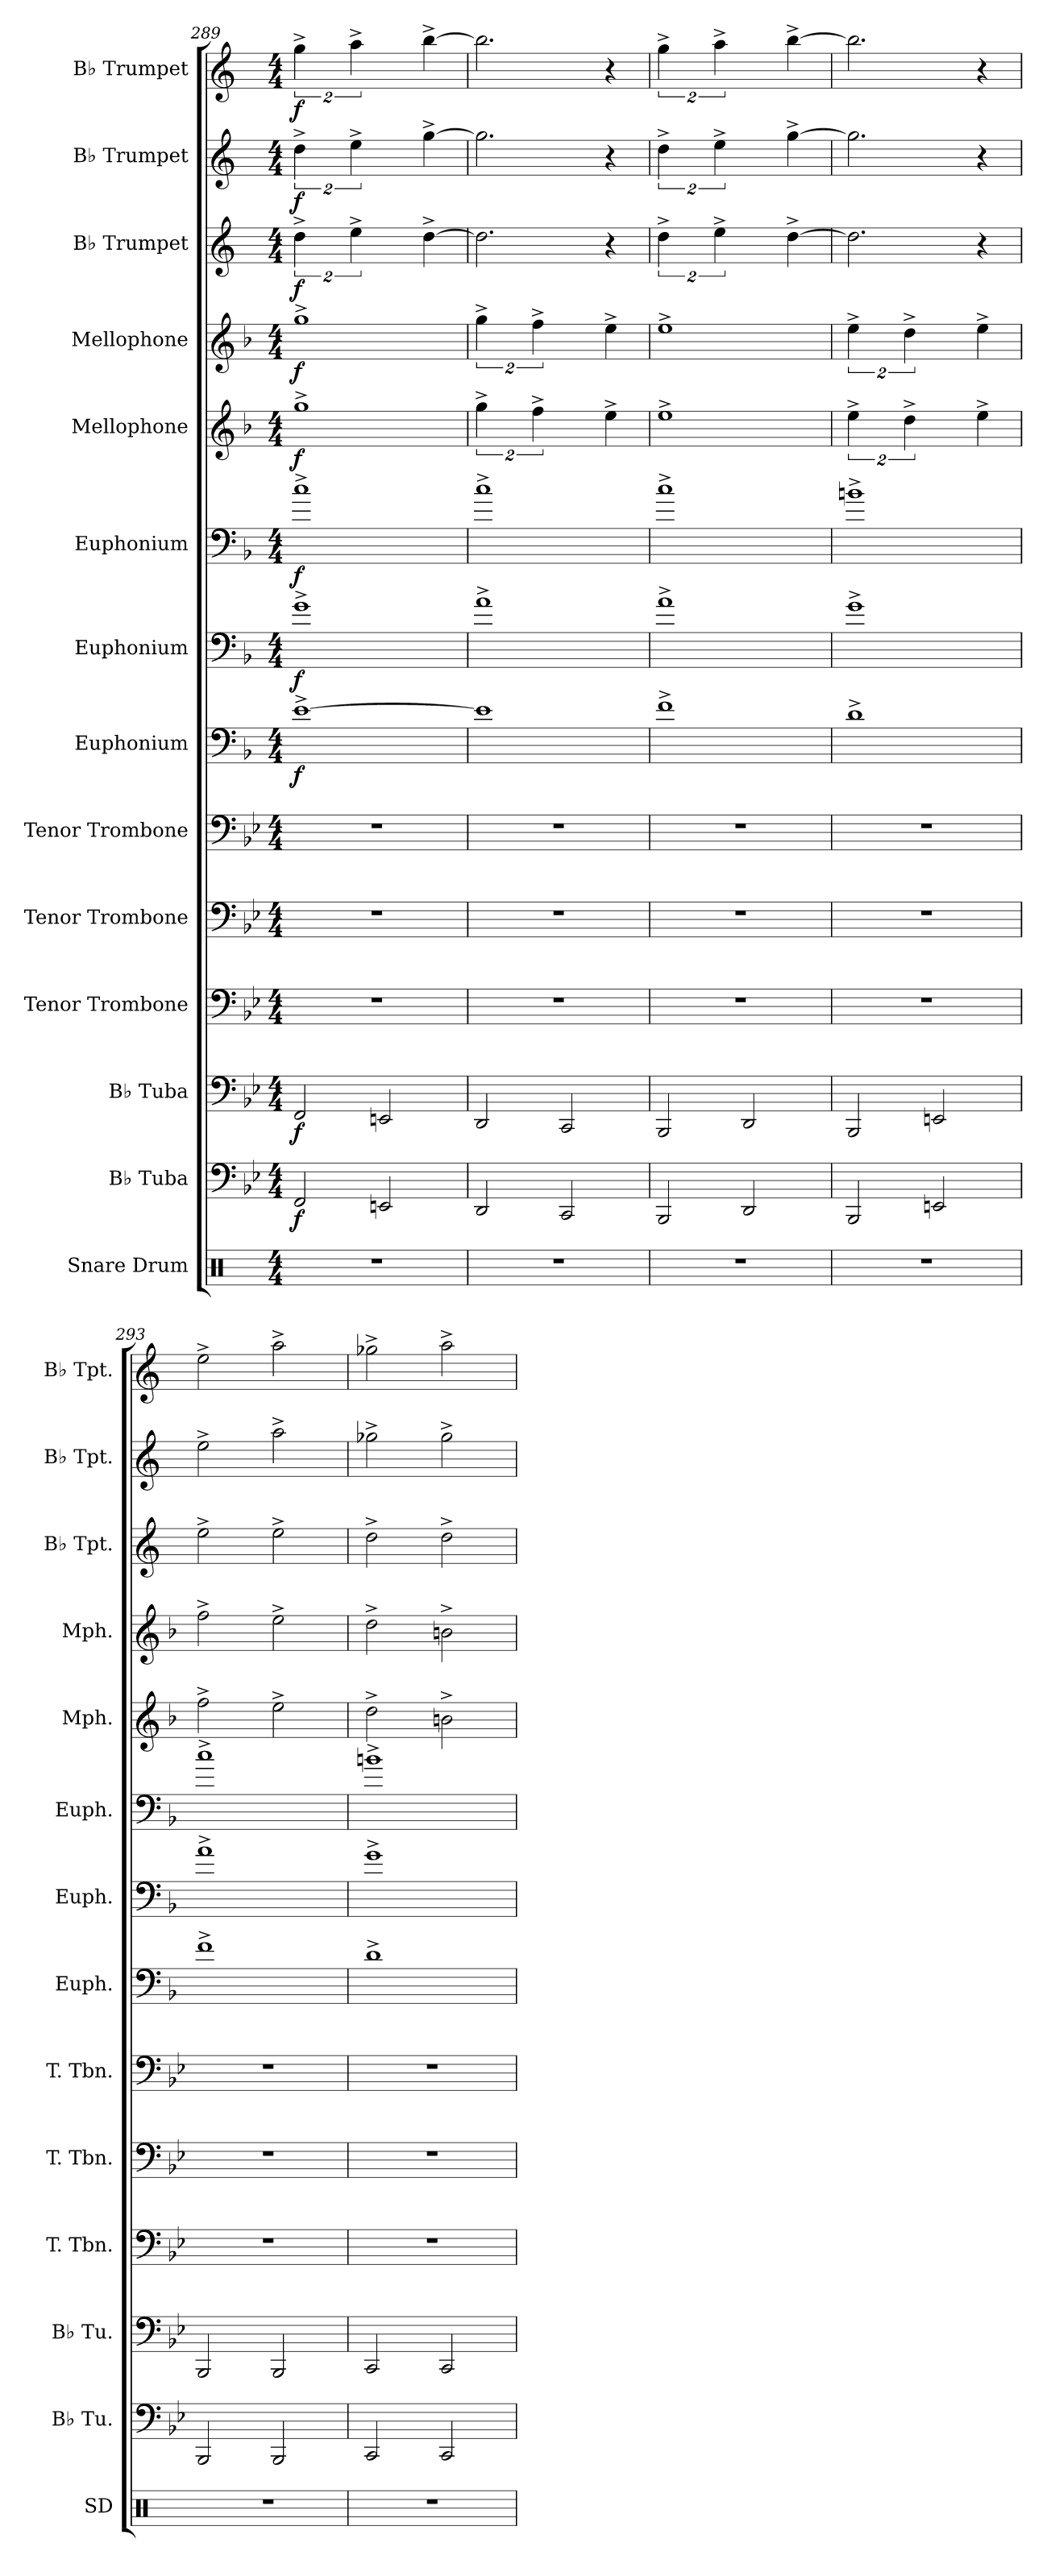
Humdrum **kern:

**kern	**kern	**dynam	**kern	**dynam	**kern	**kern	**kern	**kern	**dynam	**kern	**dynam	**kern	**dynam	**kern	**dynam	**kern	**dynam	**kern	**dynam	**kern	**dynam	**kern	**dynam
*part14	*part13	*part13	*part12	*part12	*part11	*part10	*part9	*part8	*part8	*part7	*part7	*part6	*part6	*part5	*part5	*part4	*part4	*part3	*part3	*part2	*part2	*part1	*part1
*staff14	*staff13	*staff13	*staff12	*staff12	*staff11	*staff10	*staff9	*staff8	*staff8	*staff7	*staff7	*staff6	*staff6	*staff5	*staff5	*staff4	*staff4	*staff3	*staff3	*staff2	*staff2	*staff1	*staff1
*I"Snare Drum	*I"B♭ Tuba	*	*I"B♭ Tuba	*	*I"Tenor Trombone	*I"Tenor Trombone	*I"Tenor Trombone	*I"Euphonium	*	*I"Euphonium	*	*I"Euphonium	*	*I"Mellophone	*	*I"Mellophone	*	*I"B♭ Trumpet	*	*I"B♭ Trumpet	*	*I"B♭ Trumpet	*
*I'SD	*I'B♭ Tu.	*	*I'B♭ Tu.	*	*I'T. Tbn.	*I'T. Tbn.	*I'T. Tbn.	*I'Euph.	*	*I'Euph.	*	*I'Euph.	*	*I'Mph.	*	*I'Mph.	*	*I'B♭ Tpt.	*	*I'B♭ Tpt.	*	*I'B♭ Tpt.	*
*clefX	*clefF4	*	*clefF4	*	*clefF4	*clefF4	*clefF4	*clefF4	*	*clefF4	*	*clefF4	*	*clefG2	*	*clefG2	*	*clefG2	*	*clefG2	*	*clefG2	*
*	*	*	*	*	*	*	*	*ITrd4c7	*	*ITrd4c7	*	*ITrd4c7	*	*ITrd4c7	*	*ITrd4c7	*	*ITrd1c2	*	*ITrd1c2	*	*ITrd1c2	*
*k[]	*k[b-e-]	*	*k[b-e-]	*	*k[b-e-]	*k[b-e-]	*k[b-e-]	*k[b-e-]	*	*k[b-e-]	*	*k[b-e-]	*	*k[b-e-]	*	*k[b-e-]	*	*k[b-e-]	*	*k[b-e-]	*	*k[b-e-]	*
*M4/4	*M4/4	*	*M4/4	*	*M4/4	*M4/4	*M4/4	*M4/4	*	*M4/4	*	*M4/4	*	*M4/4	*	*M4/4	*	*M4/4	*	*M4/4	*	*M4/4	*
=289	=289	=289	=289	=289	=289	=289	=289	=289	=289	=289	=289	=289	=289	=289	=289	=289	=289	=289	=289	=289	=289	=289	=289
!	!	!LO:DY:b	!	!LO:DY:b	!	!	!	!	!LO:DY:b	!	!LO:DY:b	!	!LO:DY:b	!	!LO:DY:b	!	!LO:DY:b	!	!LO:DY:b	!	!LO:DY:b	!	!LO:DY:b
1r	2FF/	f	2FF/	f	1r	1r	1r	[1A^	f	1c^	f	1f^	f	1cc^	f	1cc^	f	8%3cc^\	f	8%3cc^\	f	8%3ff^\	f
.	.	.	.	.	.	.	.	.	.	.	.	.	.	.	.	.	.	8%3dd^\	.	8%3dd^\	.	8%3gg^\	.
.	2EEn/	.	2EEn/	.	.	.	.	.	.	.	.	.	.	.	.	.	.	.	.	.	.	.	.
.	.	.	.	.	.	.	.	.	.	.	.	.	.	.	.	.	.	[4cc^\	.	[4ff^\	.	[4aa^\	.
=290	=290	=290	=290	=290	=290	=290	=290	=290	=290	=290	=290	=290	=290	=290	=290	=290	=290	=290	=290	=290	=290	=290	=290
1r	2DD/	.	2DD/	.	1r	1r	1r	1A]	.	1d^	.	1f^	.	8%3cc^\	.	8%3cc^\	.	2.cc\]	.	2.ff\]	.	2.aa\]	.
.	.	.	.	.	.	.	.	.	.	.	.	.	.	8%3b-^\	.	8%3b-^\	.	.	.	.	.	.	.
.	2CC/	.	2CC/	.	.	.	.	.	.	.	.	.	.	.	.	.	.	.	.	.	.	.	.
.	.	.	.	.	.	.	.	.	.	.	.	.	.	4a^\	.	4a^\	.	4r	.	4r	.	4r	.
=291	=291	=291	=291	=291	=291	=291	=291	=291	=291	=291	=291	=291	=291	=291	=291	=291	=291	=291	=291	=291	=291	=291	=291
1r	2BBB-/	.	2BBB-/	.	1r	1r	1r	1B-^	.	1d^	.	1f^	.	1a^	.	1a^	.	8%3cc^\	.	8%3cc^\	.	8%3ff^\	.
.	.	.	.	.	.	.	.	.	.	.	.	.	.	.	.	.	.	8%3dd^\	.	8%3dd^\	.	8%3gg^\	.
.	2DD/	.	2DD/	.	.	.	.	.	.	.	.	.	.	.	.	.	.	.	.	.	.	.	.
.	.	.	.	.	.	.	.	.	.	.	.	.	.	.	.	.	.	[4cc^\	.	[4ff^\	.	[4aa^\	.
!!LO:PB:g=z
=292	=292	=292	=292	=292	=292	=292	=292	=292	=292	=292	=292	=292	=292	=292	=292	=292	=292	=292	=292	=292	=292	=292	=292
1r	2BBB-/	.	2BBB-/	.	1r	1r	1r	1G^	.	1c^	.	1en^	.	8%3a^\	.	8%3a^\	.	2.cc\]	.	2.ff\]	.	2.aa\]	.
.	.	.	.	.	.	.	.	.	.	.	.	.	.	8%3g^\	.	8%3g^\	.	.	.	.	.	.	.
.	2EEn/	.	2EEn/	.	.	.	.	.	.	.	.	.	.	.	.	.	.	.	.	.	.	.	.
.	.	.	.	.	.	.	.	.	.	.	.	.	.	4a^\	.	4a^\	.	4r	.	4r	.	4r	.
=293	=293	=293	=293	=293	=293	=293	=293	=293	=293	=293	=293	=293	=293	=293	=293	=293	=293	=293	=293	=293	=293	=293	=293
1r	2BBB-/	.	2BBB-/	.	1r	1r	1r	1B-^	.	1d^	.	1f^	.	2b-^\	.	2b-^\	.	2dd^\	.	2dd^\	.	2dd^\	.
.	2BBB-/	.	2BBB-/	.	.	.	.	.	.	.	.	.	.	2a^\	.	2a^\	.	2dd^\	.	2gg^\	.	2gg^\	.
=294	=294	=294	=294	=294	=294	=294	=294	=294	=294	=294	=294	=294	=294	=294	=294	=294	=294	=294	=294	=294	=294	=294	=294
1r	2CC/	.	2CC/	.	1r	1r	1r	1G^	.	1c^	.	1en^	.	2g^\	.	2g^\	.	2cc^\	.	2ff-X^\	.	2ff-X^\	.
.	2CC/	.	2CC/	.	.	.	.	.	.	.	.	.	.	2en^\	.	2en^\	.	2cc^\	.	2ff-^\	.	2gg^\	.
=	=	=	=	=	=	=	=	=	=	=	=	=	=	=	=	=	=	=	=	=	=	=	=
*-	*-	*-	*-	*-	*-	*-	*-	*-	*-	*-	*-	*-	*-	*-	*-	*-	*-	*-	*-	*-	*-	*-	*-
